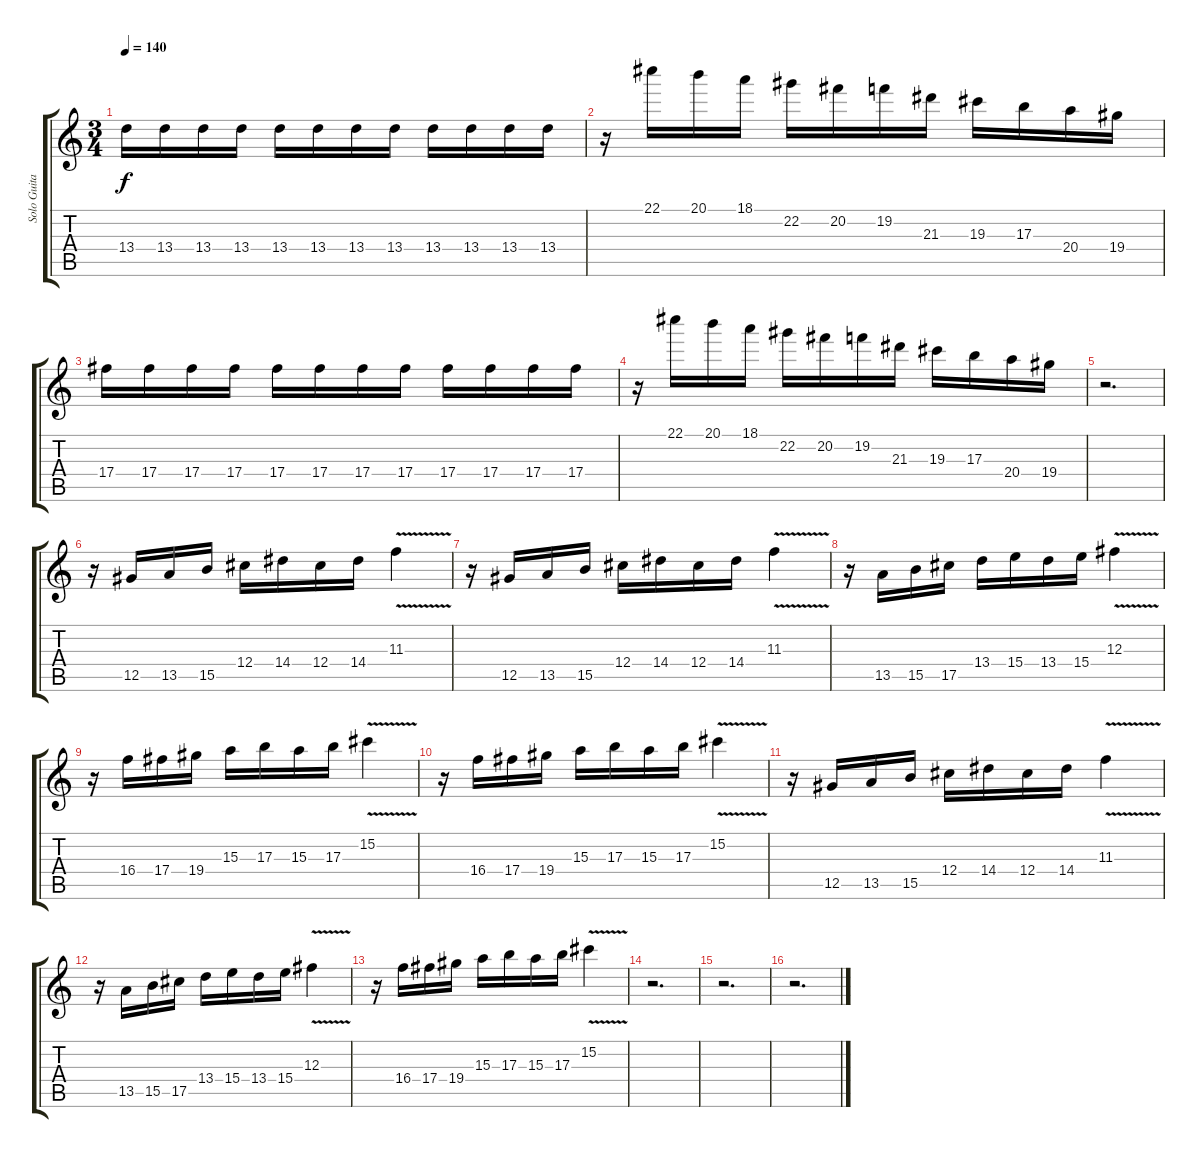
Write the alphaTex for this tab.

\track ("Solo Guitar 2" "Solo Guita") {instrument overdrivenguitar}
\staff {score tabs}
\tuning (Eb4 Bb3 Gb3 Db3 Ab2 Eb2) {hide}
\ts (3 4)
\tempo 140
\clef g2
\ks c
13.4.16{dy f} 13.4.16 13.4.16 13.4.16 13.4.16 13.4.16 13.4.16 13.4.16 13.4.16 13.4.16 13.4.16 13.4.16 |
r.16 22.1.16 20.1.16 18.1.16 22.2.16 20.2.16 19.2.16 21.3.16 19.3.16 17.3.16 20.4.16 19.4.16 |
17.4.16 17.4.16 17.4.16 17.4.16 17.4.16 17.4.16 17.4.16 17.4.16 17.4.16 17.4.16 17.4.16 17.4.16 |
r.16 22.1.16 20.1.16 18.1.16 22.2.16 20.2.16 19.2.16 21.3.16 19.3.16 17.3.16 20.4.16 19.4.16 |
r.2{d} |
r.16 12.5.16 13.5.16 15.5.16 12.4.16 14.4.16 12.4.16 14.4.16 11.3{v}.4 |
r.16 12.5.16 13.5.16 15.5.16 12.4.16 14.4.16 12.4.16 14.4.16 11.3{v}.4 |
r.16 13.5.16 15.5.16 17.5.16 13.4.16 15.4.16 13.4.16 15.4.16 12.3{v}.4 |
r.16 16.4.16 17.4.16 19.4.16 15.3.16 17.3.16 15.3.16 17.3.16 15.2{v}.4 |
r.16 16.4.16 17.4.16 19.4.16 15.3.16 17.3.16 15.3.16 17.3.16 15.2{v}.4 |
r.16 12.5.16 13.5.16 15.5.16 12.4.16 14.4.16 12.4.16 14.4.16 11.3{v}.4 |
r.16 13.5.16 15.5.16 17.5.16 13.4.16 15.4.16 13.4.16 15.4.16 12.3{v}.4 |
r.16 16.4.16 17.4.16 19.4.16 15.3.16 17.3.16 15.3.16 17.3.16 15.2{v}.4 |
r.2{d} |
r.2{d} |
r.2{d}
